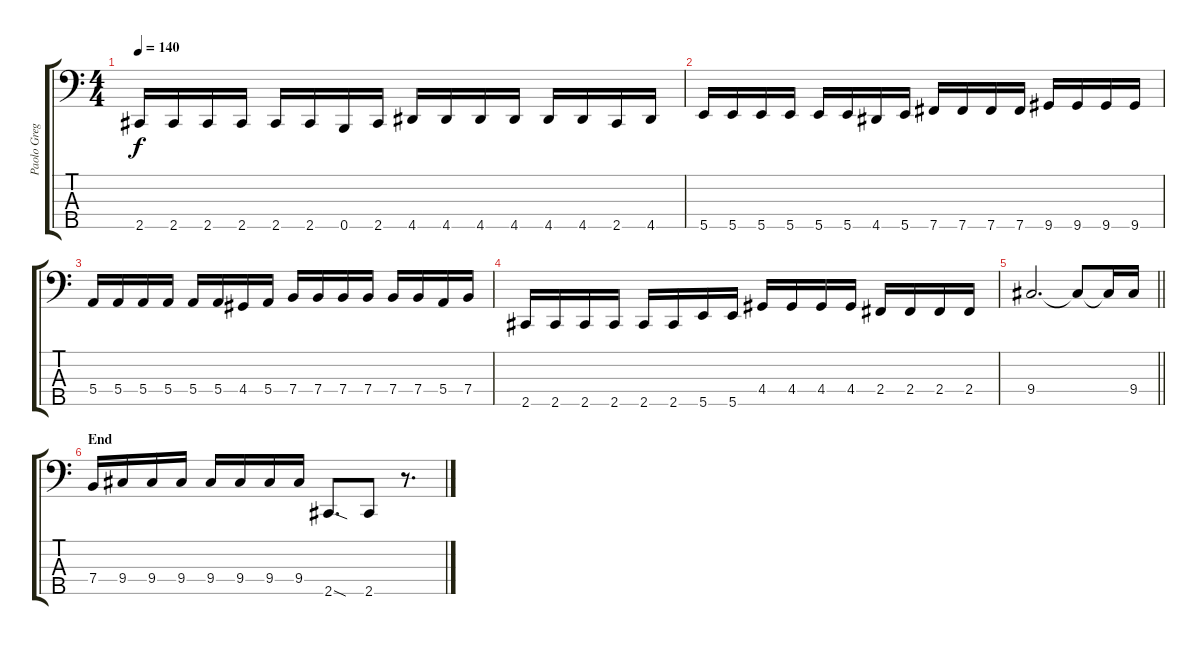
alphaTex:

\track ("Paolo Gregoletto" "Paolo Greg") {instrument electricbassfinger}
\staff {score tabs}
\tuning (G2 D2 A1 E1 B0) {hide}
\ts (4 4)
\tempo 140
\clef f4
\ks c
2.5.16{dy f} 2.5.16 2.5.16 2.5.16 2.5.16 2.5.16 0.5.16 2.5.16 4.5.16 4.5.16 4.5.16 4.5.16 4.5.16 4.5.16 2.5.16 4.5.16 |
5.5.16 5.5.16 5.5.16 5.5.16 5.5.16 5.5.16 4.5.16 5.5.16 7.5.16 7.5.16 7.5.16 7.5.16 9.5.16 9.5.16 9.5.16 9.5.16 |
5.4.16 5.4.16 5.4.16 5.4.16 5.4.16 5.4.16 4.4.16 5.4.16 7.4.16 7.4.16 7.4.16 7.4.16 7.4.16 7.4.16 5.4.16 7.4.16 |
2.5.16 2.5.16 2.5.16 2.5.16 2.5.16 2.5.16 5.5.16 5.5.16 4.4.16 4.4.16 4.4.16 4.4.16 2.4.16 2.4.16 2.4.16 2.4.16 |
\barLineRight lightlight
9.4.2{d} 9.4{t}.8 9.4{t}.16 9.4.16 |
\section ("" "End")
7.4.16 9.4.16 9.4.16 9.4.16 9.4.16 9.4.16 9.4.16 9.4.16 2.5{sod}.8{d} 2.5.8 r.8{d}
